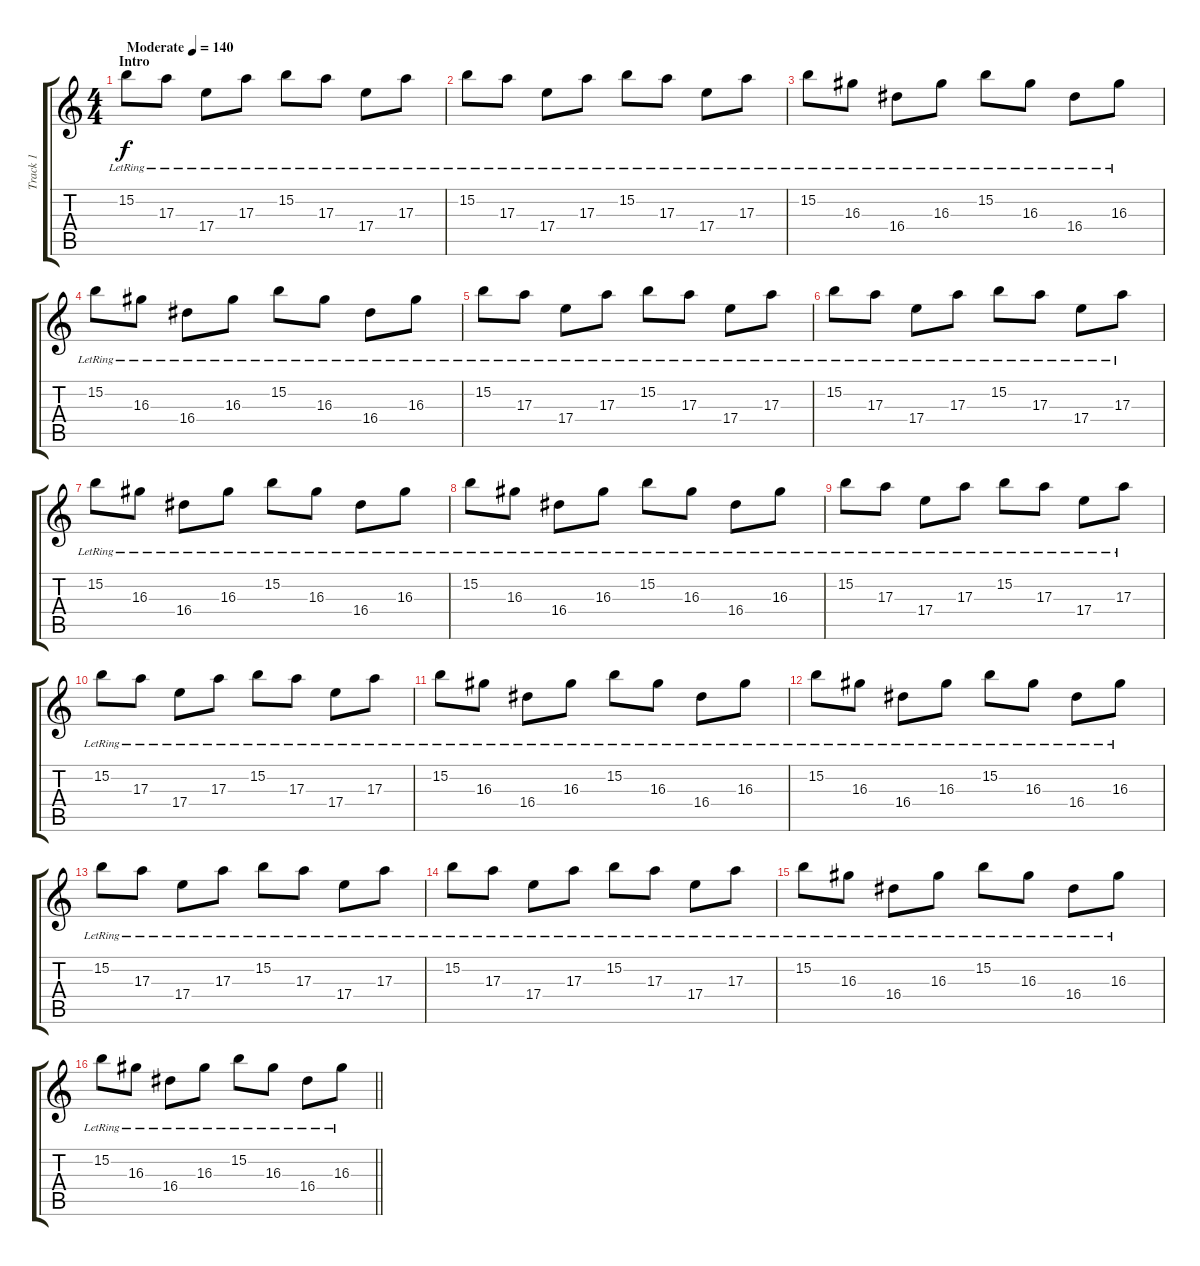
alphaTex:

\track ("Track 1" "Track 1") {instrument distortionguitar}
\staff {score tabs}
\tuning (Db4 Ab3 E3 B2 Gb2 B1) {hide}
\ts (4 4)
\section ("" "Intro")
\tempo (140 "Moderate")
\clef g2
\ks c
15.2{lr}.8{dy f instrument distortionguitar} 17.3{lr}.8 17.4{lr}.8 17.3{lr}.8 15.2{lr}.8 17.3{lr}.8 17.4{lr}.8 17.3{lr}.8 |
15.2{lr}.8 17.3{lr}.8 17.4{lr}.8 17.3{lr}.8 15.2{lr}.8 17.3{lr}.8 17.4{lr}.8 17.3{lr}.8 |
15.2{lr}.8 16.3{lr}.8 16.4{lr}.8 16.3{lr}.8 15.2{lr}.8 16.3{lr}.8 16.4{lr}.8 16.3{lr}.8 |
15.2{lr}.8 16.3{lr}.8 16.4{lr}.8 16.3{lr}.8 15.2{lr}.8 16.3{lr}.8 16.4{lr}.8 16.3{lr}.8 |
15.2{lr}.8 17.3{lr}.8 17.4{lr}.8 17.3{lr}.8 15.2{lr}.8 17.3{lr}.8 17.4{lr}.8 17.3{lr}.8 |
15.2{lr}.8 17.3{lr}.8 17.4{lr}.8 17.3{lr}.8 15.2{lr}.8 17.3{lr}.8 17.4{lr}.8 17.3{lr}.8 |
15.2{lr}.8 16.3{lr}.8 16.4{lr}.8 16.3{lr}.8 15.2{lr}.8 16.3{lr}.8 16.4{lr}.8 16.3{lr}.8 |
15.2{lr}.8 16.3{lr}.8 16.4{lr}.8 16.3{lr}.8 15.2{lr}.8 16.3{lr}.8 16.4{lr}.8 16.3{lr}.8 |
15.2{lr}.8 17.3{lr}.8 17.4{lr}.8 17.3{lr}.8 15.2{lr}.8 17.3{lr}.8 17.4{lr}.8 17.3{lr}.8 |
15.2{lr}.8 17.3{lr}.8 17.4{lr}.8 17.3{lr}.8 15.2{lr}.8 17.3{lr}.8 17.4{lr}.8 17.3{lr}.8 |
15.2{lr}.8 16.3{lr}.8 16.4{lr}.8 16.3{lr}.8 15.2{lr}.8 16.3{lr}.8 16.4{lr}.8 16.3{lr}.8 |
15.2{lr}.8 16.3{lr}.8 16.4{lr}.8 16.3{lr}.8 15.2{lr}.8 16.3{lr}.8 16.4{lr}.8 16.3{lr}.8 |
15.2{lr}.8 17.3{lr}.8 17.4{lr}.8 17.3{lr}.8 15.2{lr}.8 17.3{lr}.8 17.4{lr}.8 17.3{lr}.8 |
15.2{lr}.8 17.3{lr}.8 17.4{lr}.8 17.3{lr}.8 15.2{lr}.8 17.3{lr}.8 17.4{lr}.8 17.3{lr}.8 |
15.2{lr}.8 16.3{lr}.8 16.4{lr}.8 16.3{lr}.8 15.2{lr}.8 16.3{lr}.8 16.4{lr}.8 16.3{lr}.8 |
\barLineRight lightlight
15.2{lr}.8 16.3{lr}.8 16.4{lr}.8 16.3{lr}.8 15.2{lr}.8 16.3{lr}.8 16.4{lr}.8 16.3{lr}.8
